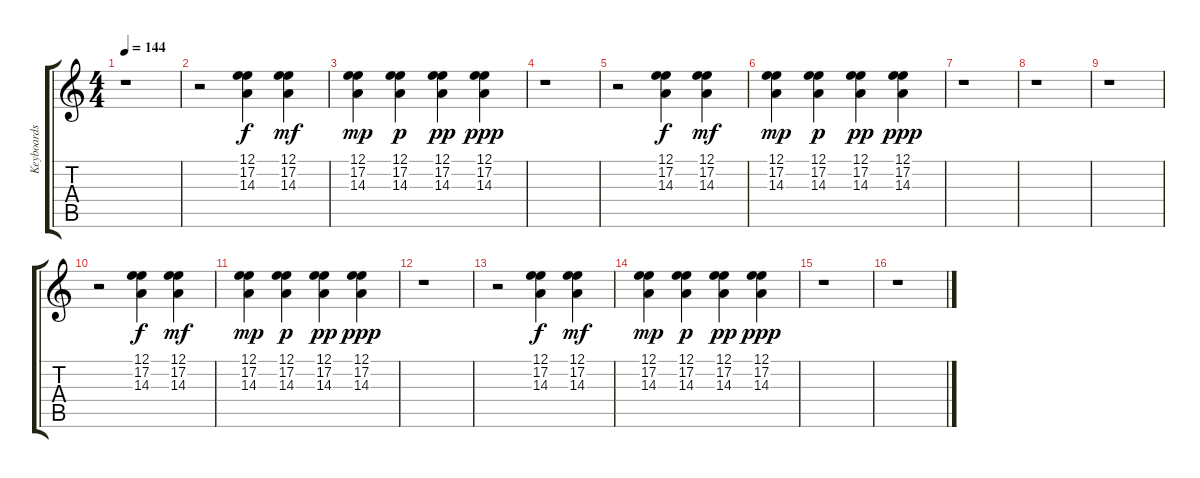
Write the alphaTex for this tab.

\track ("Keyboards" "Keyboards") {instrument electricpiano1}
\staff {score tabs}
\tuning (E4 B3 G3 D3 A2 E2) {hide}
\ts (4 4)
\tempo 144
\clef g2
\ks c
r.1{dy ppp} |
r.2 (12.1 17.2 14.3).4{dy f} (12.1 17.2 14.3).4{dy mf} |
(12.1 17.2 14.3).4{dy mp} (12.1 17.2 14.3).4{dy p} (12.1 17.2 14.3).4{dy pp} (12.1 17.2 14.3).4{dy ppp} |
r.1 |
r.2 (12.1 17.2 14.3).4{dy f} (12.1 17.2 14.3).4{dy mf} |
(12.1 17.2 14.3).4{dy mp} (12.1 17.2 14.3).4{dy p} (12.1 17.2 14.3).4{dy pp} (12.1 17.2 14.3).4{dy ppp} |
r.1 |
r.1 |
r.1 |
r.2 (12.1 17.2 14.3).4{dy f} (12.1 17.2 14.3).4{dy mf} |
(12.1 17.2 14.3).4{dy mp} (12.1 17.2 14.3).4{dy p} (12.1 17.2 14.3).4{dy pp} (12.1 17.2 14.3).4{dy ppp} |
r.1 |
r.2 (12.1 17.2 14.3).4{dy f} (12.1 17.2 14.3).4{dy mf} |
(12.1 17.2 14.3).4{dy mp} (12.1 17.2 14.3).4{dy p} (12.1 17.2 14.3).4{dy pp} (12.1 17.2 14.3).4{dy ppp} |
r.1 |
r.1
